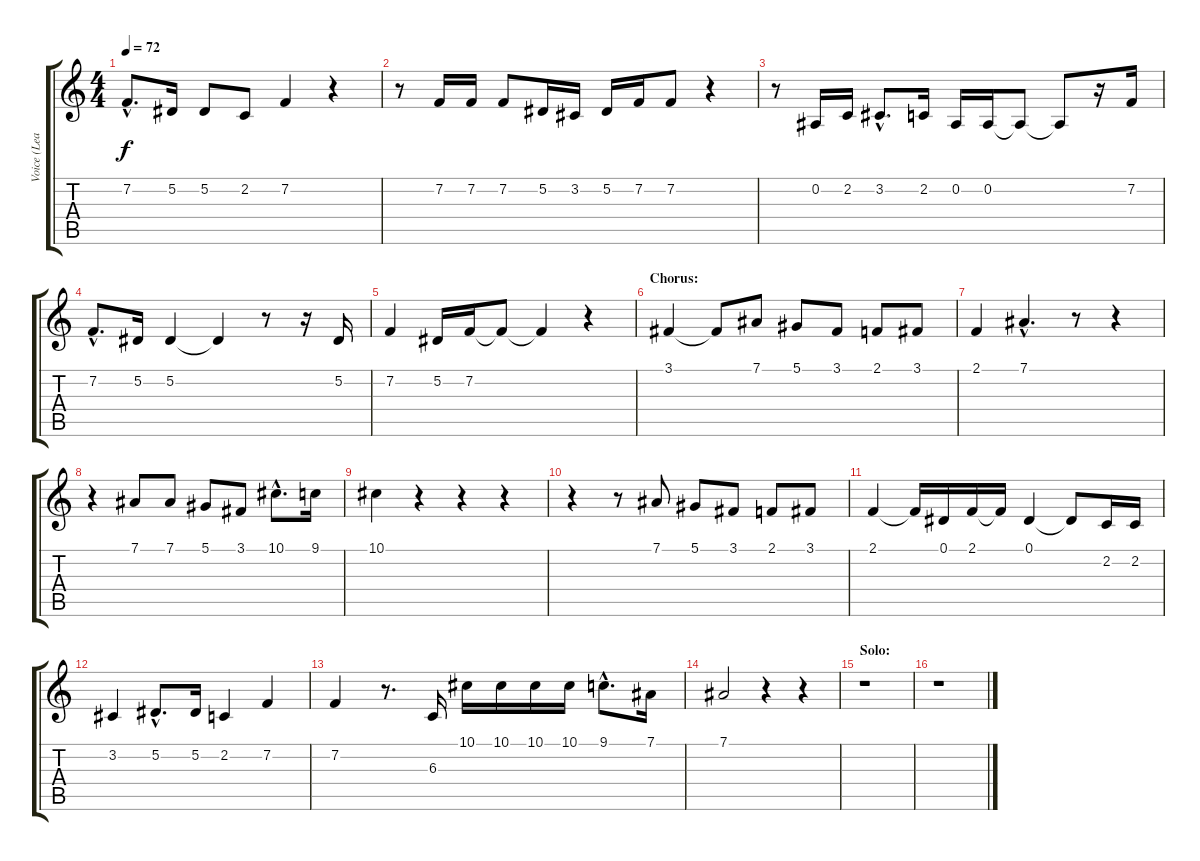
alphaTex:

\track ("Voice (Lead)" "Voice (Lea") {instrument cello}
\staff {score tabs}
\tuning (Eb4 Bb3 Gb3 Db3 Ab2 Eb2) {hide}
\ts (4 4)
\tempo 72
\clef g2
\ks c
7.2{hac}.8{d dy f} 5.2.16 5.2.8 2.2.8 7.2.4 r.4 |
r.8 7.2.16 7.2.16 7.2.8 5.2.16 3.2.16 5.2.16 7.2.16 7.2.8 r.4 |
r.8 0.2.16 2.2.16 3.2{hac}.8{d} 2.2.16 0.2.16 0.2.16 0.2{t}.8 0.2{t}.8 r.16 7.2.16 |
7.2{hac}.8{d} 5.2.16 5.2.4 5.2{t}.4 r.8 r.16 5.2.16 |
7.2.4 5.2.16 7.2.16 7.2{t}.8 7.2{t}.4 r.4 |
\section ("" "Chorus:")
3.1.4 3.1{t}.8 7.1.8 5.1.8 3.1.8 2.1.8 3.1.8 |
2.1.4 7.1{hac}.4{d} r.8 r.4 |
r.4 7.1.8 7.1.8 5.1.8 3.1.8 10.1{hac}.8{d} 9.1.16 |
10.1.4 r.4 r.4 r.4 |
r.4 r.8 7.1.8 5.1.8 3.1.8 2.1.8 3.1.8 |
2.1.4 2.1{t}.16 0.1.16 2.1.16 2.1{t}.16 0.1.4 0.1{t}.8 2.2.16 2.2.16 |
3.2.4 5.2{hac}.8{d} 5.2.16 2.2.4 7.2.4 |
7.2.4 r.8{d} 6.3.16 10.1.16 10.1.16 10.1.16 10.1.16 9.1{hac}.8{d} 7.1.16 |
7.1.2 r.4 r.4 |
\section ("" "Solo:")
r.1 |
r.1
